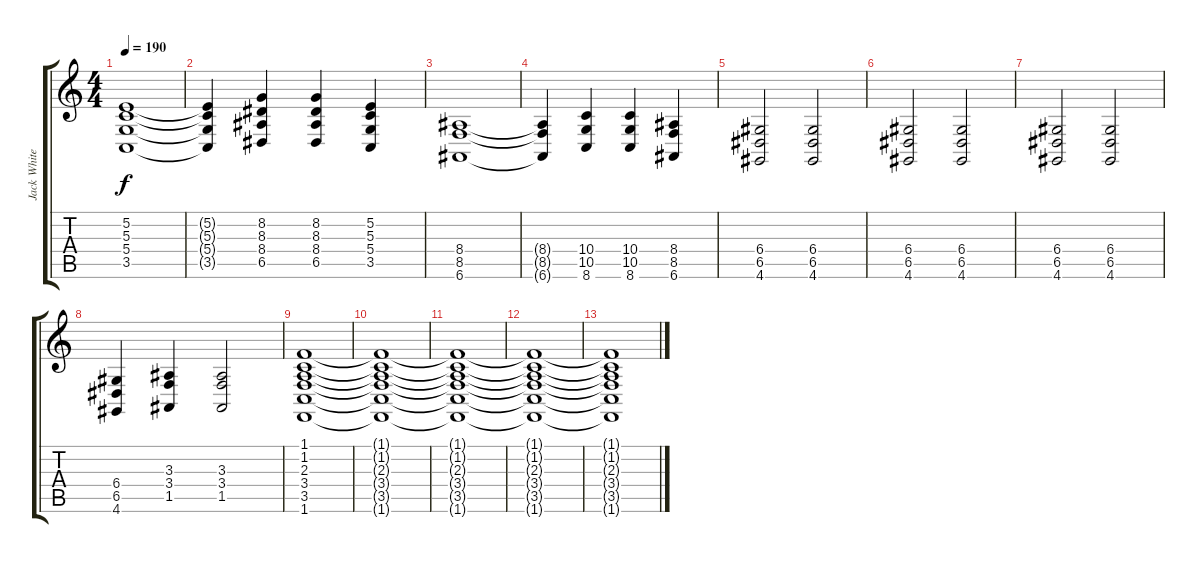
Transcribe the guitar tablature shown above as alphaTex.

\track ("Jack White" "Jack White") {instrument acousticgrandpiano}
\staff {score tabs}
\tuning (E4 B3 G3 D3 A2 E2) {hide}
\ts (4 4)
\tempo 190
\clef g2
\ks c
(5.2 5.3 5.4 3.5).1{dy f} |
(5.2{t} 5.3{t} 5.4{t} 3.5{t}).4 (8.2 8.3 8.4 6.5).4 (8.2 8.3 8.4 6.5).4 (5.2 5.3 5.4 3.5).4 |
(8.4 8.5 6.6).1 |
(8.4{t} 8.5{t} 6.6{t}).4 (10.4 10.5 8.6).4 (10.4 10.5 8.6).4 (8.4 8.5 6.6).4 |
(6.4 6.5 4.6).2 (6.4 6.5 4.6).2 |
(6.4 6.5 4.6).2 (6.4 6.5 4.6).2 |
(6.4 6.5 4.6).2 (6.4 6.5 4.6).2 |
(6.4 6.5 4.6).4 (3.3 3.4 1.5).4 (3.3 3.4 1.5).2 |
(1.1 1.2 2.3 3.4 3.5 1.6).1 |
(1.1{t} 1.2{t} 2.3{t} 3.4{t} 3.5{t} 1.6{t}).1 |
(1.1{t} 1.2{t} 2.3{t} 3.4{t} 3.5{t} 1.6{t}).1 |
(1.1{t} 1.2{t} 2.3{t} 3.4{t} 3.5{t} 1.6{t}).1 |
(1.1{t} 1.2{t} 2.3{t} 3.4{t} 3.5{t} 1.6{t}).1
